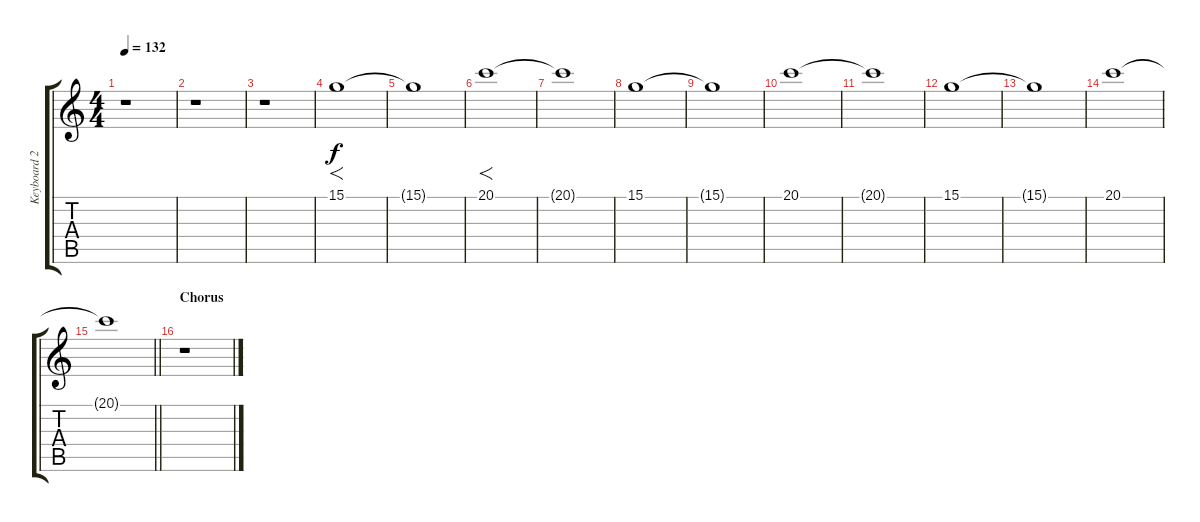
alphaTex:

\track ("Keyboard 2" "Keyboard 2") {instrument stringensemble2}
\staff {score tabs}
\tuning (E4 B3 G3 D3 A2 E2) {hide}
\ts (4 4)
\tempo 132
\clef g2
\ks c
r.1{dy f} |
r.1 |
r.1 |
15.1.1{f} |
15.1{t}.1 |
20.1.1{f} |
20.1{t}.1 |
15.1.1 |
15.1{t}.1 |
20.1.1 |
20.1{t}.1 |
15.1.1 |
15.1{t}.1 |
20.1.1 |
\barLineRight lightlight
20.1{t}.1 |
\section ("" "Chorus")
r.1
